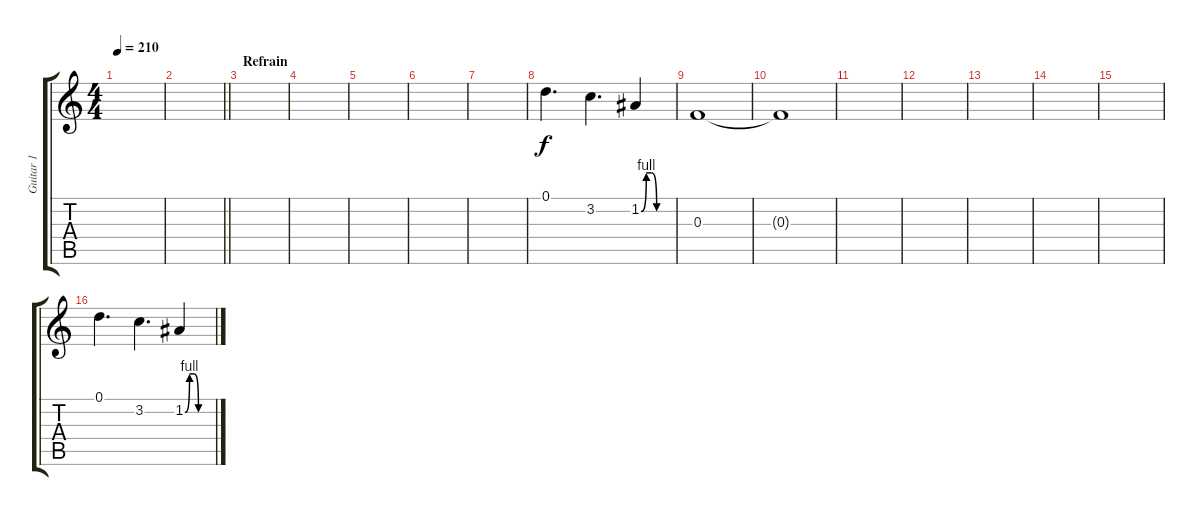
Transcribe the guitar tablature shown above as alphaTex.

\track ("Guitar 1" "Guitar 1") {instrument distortionguitar}
\staff {score tabs}
\tuning (D4 A3 F3 C3 G2 C2) {hide}
\ts (4 4)
\tempo 210
\clef g2
\ks c
|
\barLineRight lightlight
|
\section ("" "Refrain")
|
|
|
|
|
0.1.4{d} 3.2.4{d} 1.2{be (custom 0 0 10 4 20 4 30 0 60 0)}.4 |
0.3.1 |
0.3{t}.1 |
|
|
|
|
|
0.1.4{d} 3.2.4{d} 1.2{be (custom 0 0 10 4 20 4 30 0 60 0)}.4
